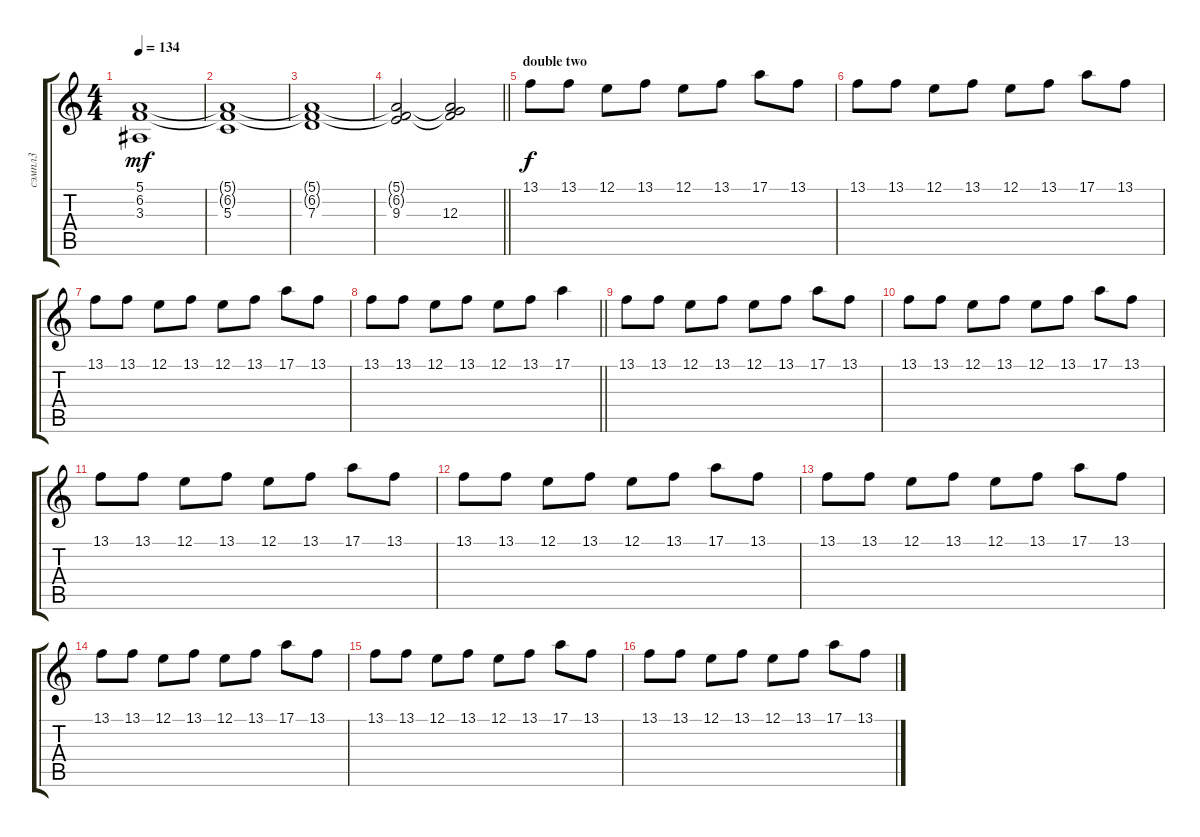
\track ("сэмпл3" "сэмпл3") {instrument lead1square}
\staff {score tabs}
\tuning (E4 B3 G3 D3 A2 E2) {hide}
\ts (4 4)
\tempo 134
\clef g2
\ks c
(5.1 6.2 3.3).1{dy mf volume 7} |
(5.1{t} 6.2{t} 5.3).1 |
(5.1{t} 6.2{t} 7.3).1 |
\barLineRight lightlight
(5.1{t} 6.2{t} 9.3).2 (5.1{t} 6.2{t} 12.3).2 |
\section ("" "double two")
13.1.8{dy f volume 15} 13.1.8 12.1.8 13.1.8 12.1.8 13.1.8 17.1.8 13.1.8 |
13.1.8 13.1.8 12.1.8 13.1.8 12.1.8 13.1.8 17.1.8 13.1.8 |
13.1.8 13.1.8 12.1.8 13.1.8 12.1.8 13.1.8 17.1.8 13.1.8 |
\barLineRight lightlight
13.1.8 13.1.8 12.1.8 13.1.8 12.1.8 13.1.8 17.1.4 |
13.1.8 13.1.8 12.1.8 13.1.8 12.1.8 13.1.8 17.1.8 13.1.8 |
13.1.8 13.1.8 12.1.8 13.1.8 12.1.8 13.1.8 17.1.8 13.1.8 |
13.1.8 13.1.8 12.1.8 13.1.8 12.1.8 13.1.8 17.1.8 13.1.8 |
13.1.8 13.1.8 12.1.8 13.1.8 12.1.8 13.1.8 17.1.8 13.1.8 |
13.1.8 13.1.8 12.1.8 13.1.8 12.1.8 13.1.8 17.1.8 13.1.8 |
13.1.8 13.1.8 12.1.8 13.1.8 12.1.8 13.1.8 17.1.8 13.1.8 |
13.1.8 13.1.8 12.1.8 13.1.8 12.1.8 13.1.8 17.1.8 13.1.8 |
13.1.8 13.1.8 12.1.8 13.1.8 12.1.8 13.1.8 17.1.8 13.1.8
